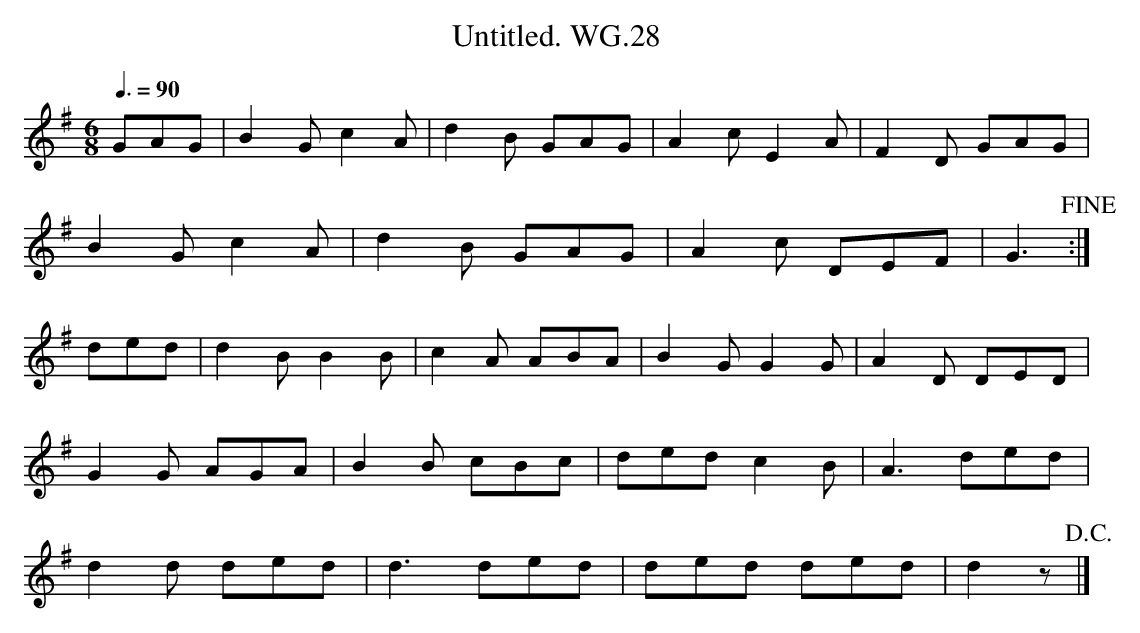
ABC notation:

X:1
T:Untitled. WG.28
M:6/8
L:1/8
Q:3/8=90
K:G
GAG|B2G c2A|d2B GAG|A2c E2A|F2D GAG|
B2G c2A|d2B GAG|A2c DEF|G3 !fine!:|
ded|d2B B2B|c2A ABA|B2G G2G|A2D DED|
G2G AGA|B2B cBc|ded c2B|A3 ded|
d2d ded|d3 ded|ded ded|d2z !D.C.!|]
